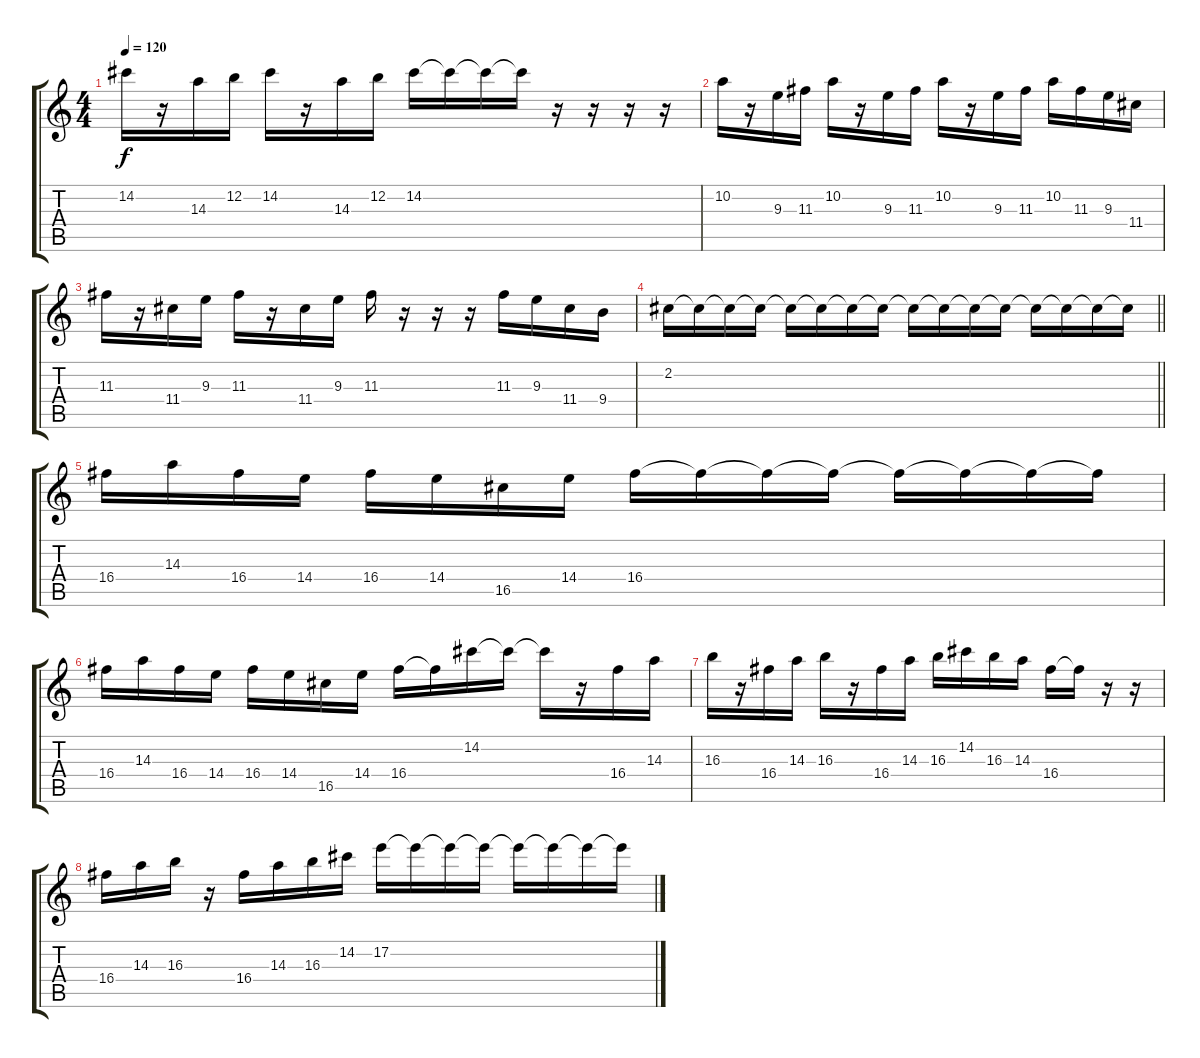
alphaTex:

\track "" {instrument overdrivenguitar}
\staff {score tabs}
\tuning (E4 B3 G3 D3 A2 E2) {hide}
\ts (4 4)
\tempo 120
\clef g2
\ks c
14.2.16{dy f} r.16 14.3.16 12.2.16 14.2.16 r.16 14.3.16 12.2.16 14.2.16 14.2{t}.16 14.2{t}.16 14.2{t}.16 r.16 r.16 r.16 r.16 |
10.2.16 r.16 9.3.16 11.3.16 10.2.16 r.16 9.3.16 11.3.16 10.2.16 r.16 9.3.16 11.3.16 10.2.16 11.3.16 9.3.16 11.4.16 |
11.3.16 r.16 11.4.16 9.3.16 11.3.16 r.16 11.4.16 9.3.16 11.3.16 r.16 r.16 r.16 11.3.16 9.3.16 11.4.16 9.4.16{txt ""} |
\barLineRight lightlight
2.2.16 2.2{t}.16 2.2{t}.16 2.2{t}.16 2.2{t}.16 2.2{t}.16 2.2{t}.16 2.2{t}.16 2.2{t}.16 2.2{t}.16 2.2{t}.16 2.2{t}.16 2.2{t}.16 2.2{t}.16 2.2{t}.16 2.2{t}.16 |
16.4.16{instrument electricguitarmuted} 14.3.16 16.4.16 14.4.16 16.4.16 14.4.16 16.5.16 14.4.16 16.4.16 16.4{t}.16 16.4{t}.16 16.4{t}.16 16.4{t}.16 16.4{t}.16 16.4{t}.16 16.4{t}.16 |
16.4.16 14.3.16 16.4.16 14.4.16 16.4.16 14.4.16 16.5.16 14.4.16 16.4.16 16.4{t}.16 14.2.16 14.2{t}.16 14.2{t}.16 r.16 16.4.16 14.3.16 |
16.3.16 r.16 16.4.16 14.3.16 16.3.16 r.16 16.4.16 14.3.16 16.3.16 14.2.16 16.3.16 14.3.16 16.4.16 16.4{t}.16 r.16 r.16 |
16.4.16 14.3.16 16.3.16 r.16 16.4.16 14.3.16 16.3.16 14.2.16 17.2.16 17.2{t}.16 17.2{t}.16 17.2{t}.16 17.2{t}.16 17.2{t}.16 17.2{t}.16 17.2{t}.16
